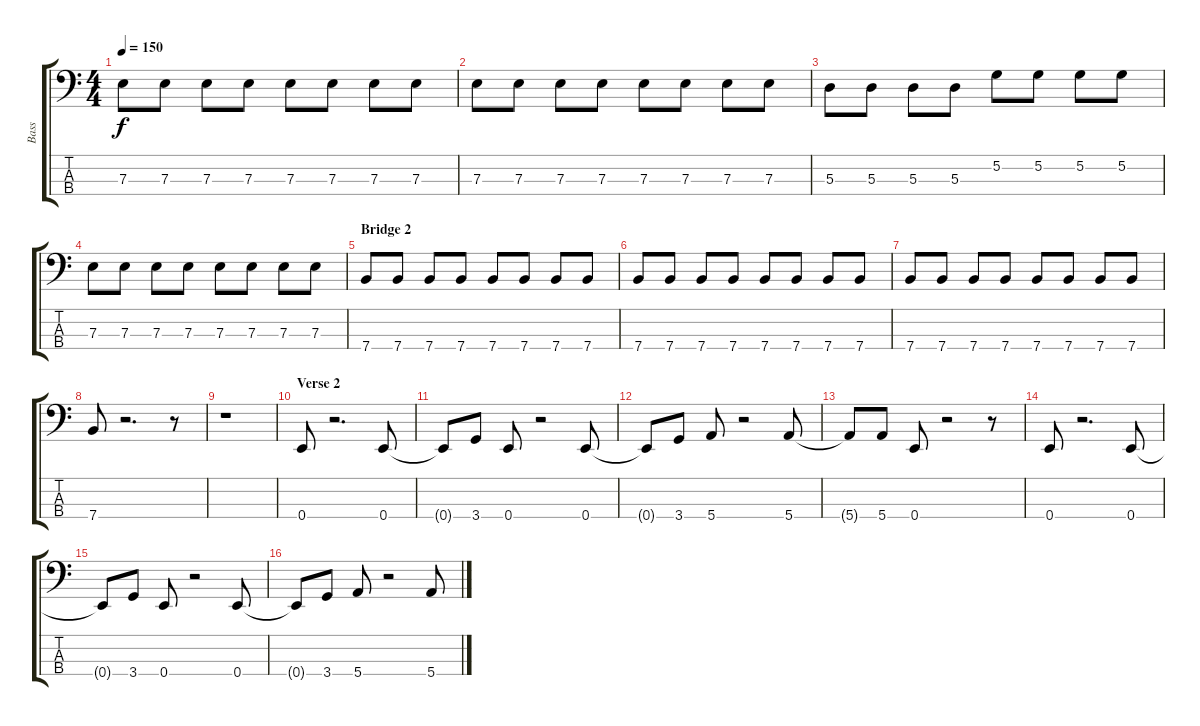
\track ("Bass" "Bass") {instrument electricbassfinger}
\staff {score tabs}
\tuning (G2 D2 A1 E1) {hide}
\ts (4 4)
\tempo 150
\clef f4
\ks c
7.3.8{dy f} 7.3.8 7.3.8 7.3.8 7.3.8 7.3.8 7.3.8 7.3.8 |
7.3.8 7.3.8 7.3.8 7.3.8 7.3.8 7.3.8 7.3.8 7.3.8 |
5.3.8 5.3.8 5.3.8 5.3.8 5.2.8 5.2.8 5.2.8 5.2.8 |
7.3.8 7.3.8 7.3.8 7.3.8 7.3.8 7.3.8 7.3.8 7.3.8 |
\section ("" "Bridge 2")
7.4.8 7.4.8 7.4.8 7.4.8 7.4.8 7.4.8 7.4.8 7.4.8 |
7.4.8 7.4.8 7.4.8 7.4.8 7.4.8 7.4.8 7.4.8 7.4.8 |
7.4.8 7.4.8 7.4.8 7.4.8 7.4.8 7.4.8 7.4.8 7.4.8 |
7.4.8 r.2{d} r.8 |
r.1 |
\section ("" "Verse 2")
0.4.8 r.2{d} 0.4.8 |
0.4{t}.8 3.4.8 0.4.8 r.2 0.4.8 |
0.4{t}.8 3.4.8 5.4.8 r.2 5.4.8 |
5.4{t}.8 5.4.8 0.4.8 r.2 r.8 |
0.4.8 r.2{d} 0.4.8 |
0.4{t}.8 3.4.8 0.4.8 r.2 0.4.8 |
0.4{t}.8 3.4.8 5.4.8 r.2 5.4.8
